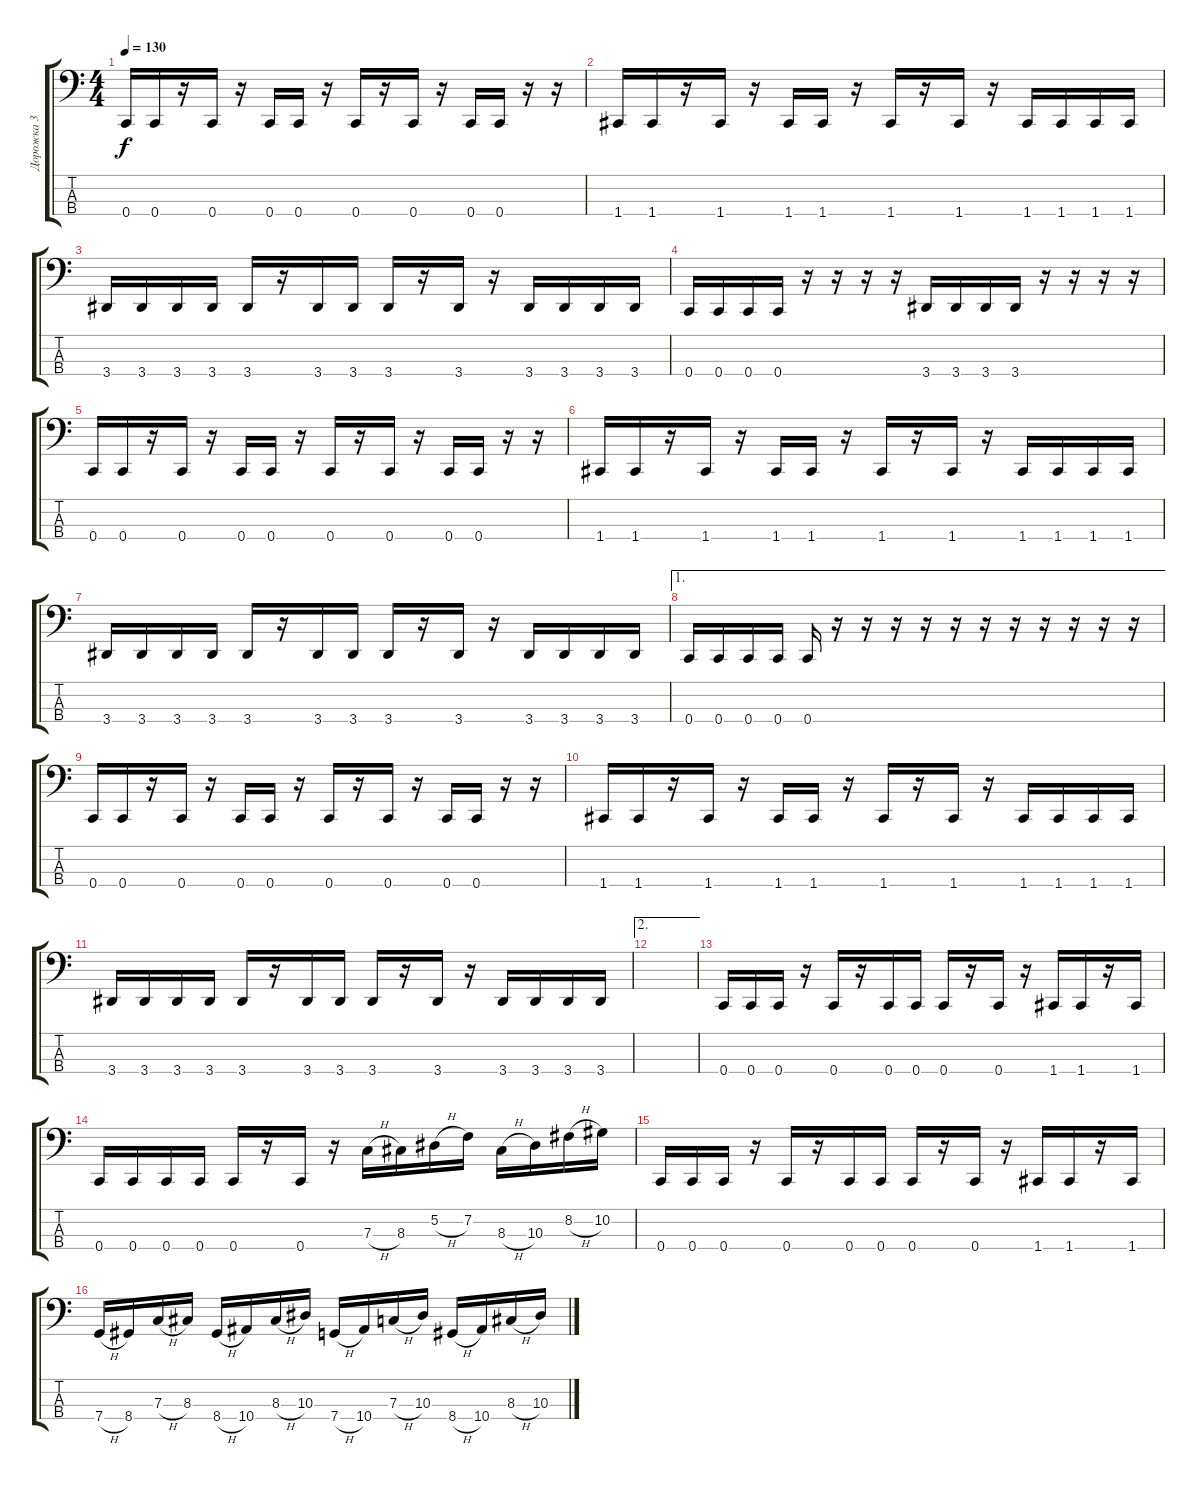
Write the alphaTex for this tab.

\track ("Дорожка 3" "Дорожка 3") {instrument electricbasspick}
\staff {score tabs}
\tuning (Eb2 Bb1 F1 C1) {hide}
\ts (4 4)
\tempo 130
\clef f4
\ks c
0.4.16{dy f} 0.4.16 r.16 0.4.16 r.16 0.4.16 0.4.16 r.16 0.4.16 r.16 0.4.16 r.16 0.4.16 0.4.16 r.16 r.16 |
1.4.16 1.4.16 r.16 1.4.16 r.16 1.4.16 1.4.16 r.16 1.4.16 r.16 1.4.16 r.16 1.4.16 1.4.16 1.4.16 1.4.16 |
3.4.16 3.4.16 3.4.16 3.4.16 3.4.16 r.16 3.4.16 3.4.16 3.4.16 r.16 3.4.16 r.16 3.4.16 3.4.16 3.4.16 3.4.16 |
0.4.16 0.4.16 0.4.16 0.4.16 r.16 r.16 r.16 r.16 3.4.16 3.4.16 3.4.16 3.4.16 r.16 r.16 r.16 r.16 |
0.4.16 0.4.16 r.16 0.4.16 r.16 0.4.16 0.4.16 r.16 0.4.16 r.16 0.4.16 r.16 0.4.16 0.4.16 r.16 r.16 |
1.4.16 1.4.16 r.16 1.4.16 r.16 1.4.16 1.4.16 r.16 1.4.16 r.16 1.4.16 r.16 1.4.16 1.4.16 1.4.16 1.4.16 |
3.4.16 3.4.16 3.4.16 3.4.16 3.4.16 r.16 3.4.16 3.4.16 3.4.16 r.16 3.4.16 r.16 3.4.16 3.4.16 3.4.16 3.4.16 |
\ae 1
0.4.16 0.4.16 0.4.16 0.4.16 0.4.16 r.16 r.16 r.16 r.16 r.16 r.16 r.16 r.16 r.16 r.16 r.16 |
0.4.16 0.4.16 r.16 0.4.16 r.16 0.4.16 0.4.16 r.16 0.4.16 r.16 0.4.16 r.16 0.4.16 0.4.16 r.16 r.16 |
1.4.16 1.4.16 r.16 1.4.16 r.16 1.4.16 1.4.16 r.16 1.4.16 r.16 1.4.16 r.16 1.4.16 1.4.16 1.4.16 1.4.16 |
3.4.16 3.4.16 3.4.16 3.4.16 3.4.16 r.16 3.4.16 3.4.16 3.4.16 r.16 3.4.16 r.16 3.4.16 3.4.16 3.4.16 3.4.16 |
\ae 2
|
0.4.16 0.4.16 0.4.16 r.16 0.4.16 r.16 0.4.16 0.4.16 0.4.16 r.16 0.4.16 r.16 1.4.16 1.4.16 r.16 1.4.16 |
0.4.16 0.4.16 0.4.16 0.4.16 0.4.16 r.16 0.4.16 r.16 7.3{h}.16 8.3.16 5.2{h}.16 7.2.16 8.3{h}.16 10.3.16 8.2{h}.16 10.2.16 |
0.4.16 0.4.16 0.4.16 r.16 0.4.16 r.16 0.4.16 0.4.16 0.4.16 r.16 0.4.16 r.16 1.4.16 1.4.16 r.16 1.4.16 |
7.4{h}.16 8.4.16 7.3{h}.16 8.3.16 8.4{h}.16 10.4.16 8.3{h}.16 10.3.16 7.4{h}.16 10.4.16 7.3{h}.16 10.3.16 8.4{h}.16 10.4.16 8.3{h}.16 10.3.16
